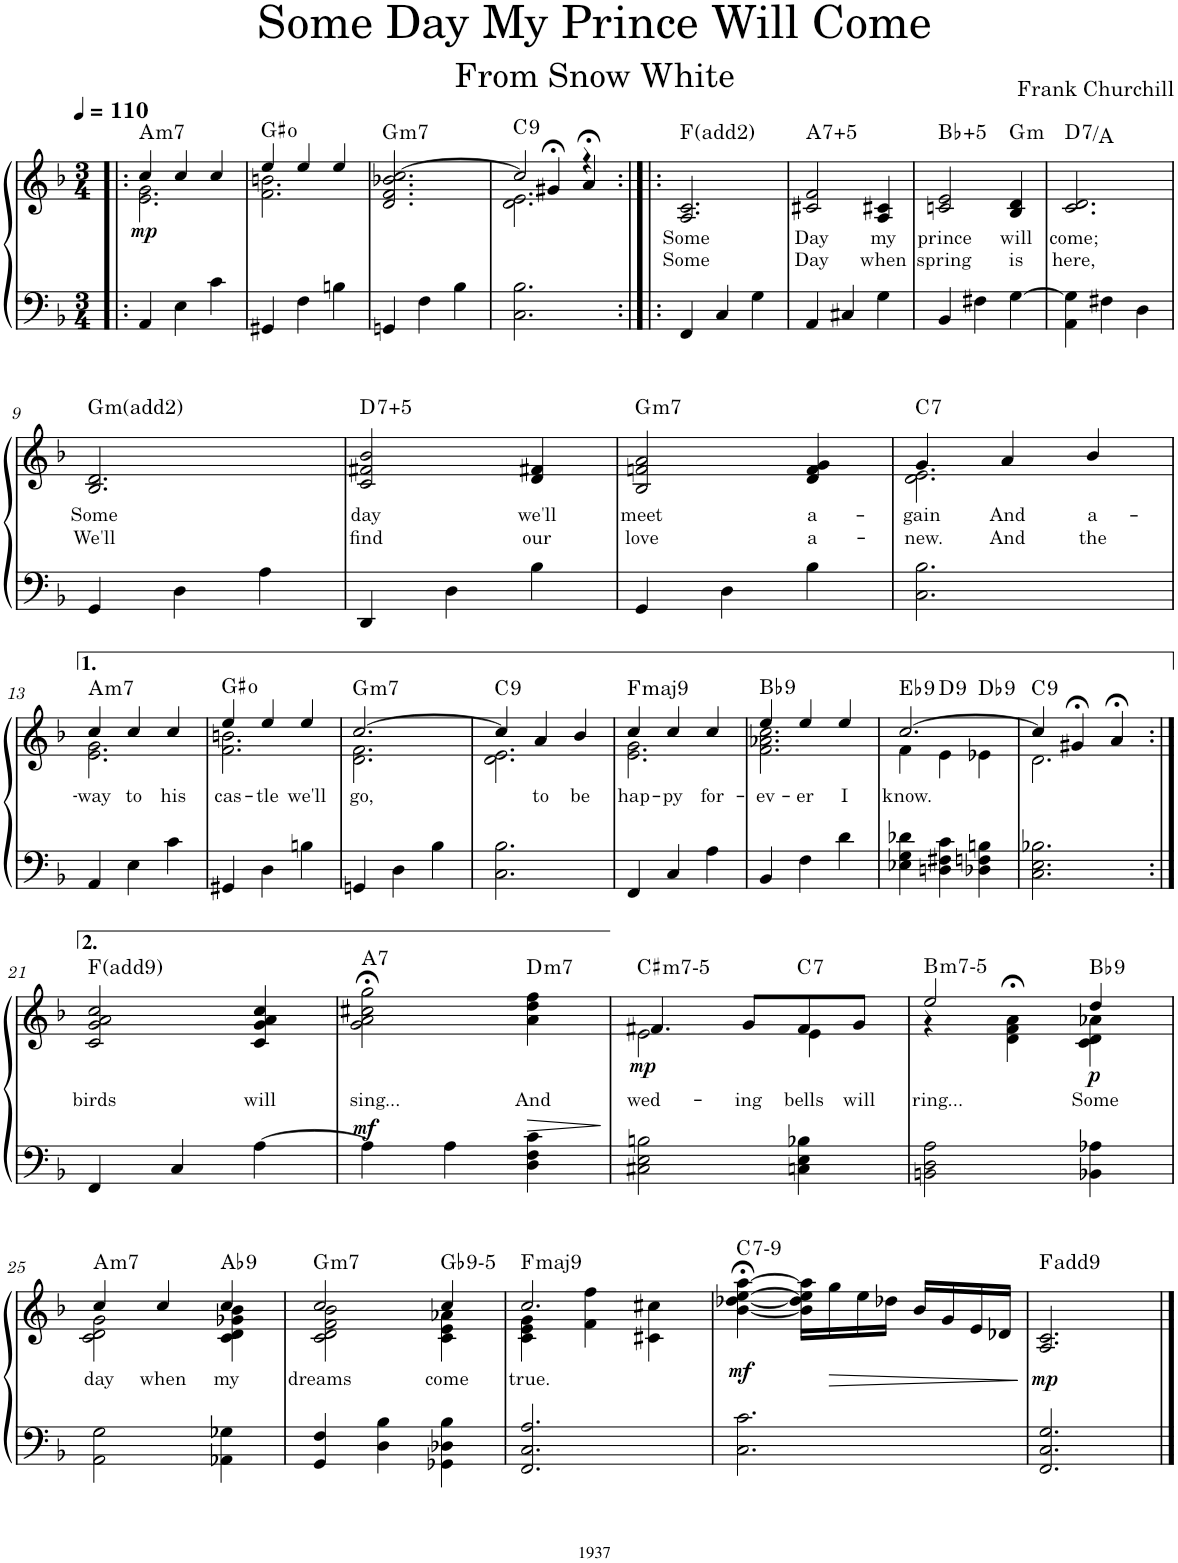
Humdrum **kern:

**kern	**kern	**text	**text	**dynam	**harte
*part1	*part1	*part1	*part1	*part1	*part1
*staff2	*staff1	*staff1	*staff1	*staff1/2	*
*I"Piano	*	*	*	*	*
*I'Pno.	*	*	*	*	*
*clefF4	*clefG2	*	*	*	*
*k[b-]	*k[b-]	*	*	*	*
*M3/4	*M3/4	*	*	*	*
*MM110	*MM110	*	*	*	*
=1!|:	=1!|:	=1!|:	=1!|:	=1!|:	=1!|:
*	*^	*	*	*	*
!	!	!	!	!	!LO:DY:b	!LO:H:kt=m7
4AA/	4cc/	2.e\ 2.g\	.	.	mp	A:min7
4E\	4cc/	.	.	.	.	.
4c\	4cc/	.	.	.	.	.
=2	=2	=2	=2	=2	=2	=2
4GG#X/	4ee/	2.f\ 2.bn\	.	.	.	G#:dim
4F\	4ee/	.	.	.	.	.
4Bn\	4ee/	.	.	.	.	.
=3	=3	=3	=3	=3	=3	=3
!	!	!	!	!	!	!LO:H:kt=m7
4GGn/	[2.cc/	2.d/ 2.f/ 2.b-X/	.	.	.	G:min7
4F\	.	.	.	.	.	.
4B-\	.	.	.	.	.	.
=4	=4	=4	=4	=4	=4	=4
*	*	*^	*	*	*	*
!	!	!	!	!	!	!	!LO:H:kt=9
2.C\ 2.B-\	2cc/]	2.d\ 2.e\	4ryy	.	.	.	C:9
.	.	.	4g#X;</	.	.	.	.
.	4r	.	4a;</	.	.	.	.
=5:|!|:	=5:|!|:	=5:|!|:	=5:|!|:	=5:|!|:	=5:|!|:	=5:|!|:	=5:|!|:
!	!	!	!	!LO:LY:b	!LO:LY:b	!	!
*	*v	*v	*v	*	*	*	*
4FF/	2.A/ 2.c/	Some	Some	.	.
4C/	.	.	.	.	.
4G\	.	.	.	.	.
=6	=6	=6	=6	=6	=6
!	!	!LO:LY:b	!LO:LY:b	!	!
4AA/	2c#X/ 2f/	Day	Day	.	.
4C#X/	.	.	.	.	.
!	!	!LO:LY:b	!LO:LY:b	!	!
4G\	4A/ 4c#X/	my	when	.	.
=7	=7	=7	=7	=7	=7
!	!	!LO:LY:b	!LO:LY:b	!	!
4BB-/	2cn/ 2e/	prince	spring	.	.
4F#X\	.	.	.	.	.
!	!	!LO:LY:b	!LO:LY:b	!	!
[4G\	4B-/ 4d/	will	is	.	.
=8	=8	=8	=8	=8	=8
!	!	!LO:LY:b	!LO:LY:b	!	!
4AA\ 4G\]	2.c/ 2.d/	come;	here,	.	.
4F#X\	.	.	.	.	.
4D\	.	.	.	.	.
!!LO:LB:g=z
=9	=9	=9	=9	=9	=9
!	!	!LO:LY:b	!LO:LY:b	!	!
4GG/	2.B-/ 2.d/	Some	We'll	.	.
4D\	.	.	.	.	.
4A\	.	.	.	.	.
=10	=10	=10	=10	=10	=10
!	!	!LO:LY:b	!LO:LY:b	!	!
4DD/	2c/ 2f#X/ 2b-/	day	find	.	.
4D\	.	.	.	.	.
!	!	!LO:LY:b	!LO:LY:b	!	!
4B-\	4d/ 4f#X/	we'll	our	.	.
=11	=11	=11	=11	=11	=11
!	!	!LO:LY:b	!LO:LY:b	!	!
4GG/	2B-/ 2fn/ 2a/	meet	love	.	.
4D\	.	.	.	.	.
!	!	!LO:LY:b	!LO:LY:b	!	!
4B-\	4d/ 4f/ 4g/	a-	a-	.	.
=12	=12	=12	=12	=12	=12
!	!	!LO:LY:b	!LO:LY:b	!	!LO:H:kt=7
*	*^	*	*	*	*
2.C\ 2.B-\	4g/	2.d\ 2.e\	-gain	-new.	.	C:7
!	!	!	!LO:LY:b	!LO:LY:b	!	!
.	4a/	.	And	And	.	.
!	!	!	!LO:LY:b	!LO:LY:b	!	!
.	4b-/	.	a-	the	.	.
!!LO:LB:g=z	!!
=13	=13	=13	=13	=13	=13	=13
!	!	!	!LO:LY:b	!	!	!LO:H:kt=m7
4AA/	4cc/	2.e\ 2.g\	-way	.	.	A:min7
!	!	!	!LO:LY:b	!	!	!
4E\	4cc/	.	to	.	.	.
!	!	!	!LO:LY:b	!	!	!
4c\	4cc/	.	his	.	.	.
=14	=14	=14	=14	=14	=14	=14
!	!	!	!LO:LY:b	!	!	!
4GG#X/	4ee/	2.f\ 2.bn\	cas-	.	.	G#:dim
!	!	!	!LO:LY:b	!	!	!
4D\	4ee/	.	-tle	.	.	.
!	!	!	!LO:LY:b	!	!	!
4Bn\	4ee/	.	we'll	.	.	.
=15	=15	=15	=15	=15	=15	=15
!	!	!	!LO:LY:b	!	!	!LO:H:kt=m7
4GGn/	[2.cc/	2.d\ 2.f\	go,	.	.	G:min7
4D\	.	.	.	.	.	.
4B-\	.	.	.	.	.	.
=16	=16	=16	=16	=16	=16	=16
!	!	!	!	!	!	!LO:H:kt=9
2.C\ 2.B-\	4cc/]	2.d\ 2.e\	.	.	.	C:9
!	!	!	!LO:LY:b	!	!	!
.	4a/	.	to	.	.	.
!	!	!	!LO:LY:b	!	!	!
.	4b-/	.	be	.	.	.
=17	=17	=17	=17	=17	=17	=17
!	!	!	!LO:LY:b	!	!	!LO:H:kt=maj9
4FF/	4cc/	2.e\ 2.g\	hap-	.	.	F:maj9
!	!	!	!LO:LY:b	!	!	!
4C/	4cc/	.	-py	.	.	.
!	!	!	!LO:LY:b	!	!	!
4A\	4cc/	.	for-	.	.	.
=18	=18	=18	=18	=18	=18	=18
!	!	!	!LO:LY:b	!	!	!LO:H:kt=9
4BB-/	4ee/	2.f\ 2.a-X\ 2.cc\	-ev-	.	.	Bb:9
!	!	!	!LO:LY:b	!	!	!
4F\	4ee/	.	-er	.	.	.
!	!	!	!LO:LY:b	!	!	!
4d\	4ee/	.	I	.	.	.
=19	=19	=19	=19	=19	=19	=19
!	!	!	!LO:LY:b	!	!	!LO:H:kt=9
4E-X\ 4G\ 4d-X\	[2.cc/	4f\	know.	.	.	Eb:9
!	!	!	!	!	!	!LO:H:kt=9
4Dn\ 4F#X\ 4c\	.	4e\	.	.	.	D:9
!	!	!	!	!	!	!LO:H:kt=9
4D-X\ 4Fn\ 4Bn\	.	4e-X\	.	.	.	Db:9
=20	=20	=20	=20	=20	=20	=20
*	*	*^	*	*	*	*
!	!	!	!	!	!	!	!LO:H:kt=9
2.C\ 2.E\ 2.B-X\	4cc/]	2.d\	4ryy	.	.	.	C:9
.	2ryy	.	4g#X;</	.	.	.	.
.	.	.	4a;</	.	.	.	.
!!LO:LB:g=z
=21:|!	=21:|!	=21:|!	=21:|!	=21:|!	=21:|!	=21:|!	=21:|!
!	!	!	!	!LO:LY:b	!	!	!
*	*v	*v	*v	*	*	*	*
4FF/	2c/ 2g/ 2a/ 2cc/	birds	.	.	.
4C/	.	.	.	.	.
!	!	!LO:LY:b	!	!	!
[4A\	4c/ 4g/ 4a/ 4cc/	will	.	.	.
=22	=22	=22	=22	=22	=22
!	!	!LO:LY:b	!	!LO:DY:b	!
4A\]	2g\;< 2a\;< 2cc#X\;< 2gg\;<	sing...	.	mf	.
4A\	.	.	.	.	.
!	!	!LO:LY:b	!	!LO:HP:b	!
4D\ 4F\ 4c\	4a\ 4dd\ 4ff\	And	.	>	.
.	.	.	.	]	.
=23	=23	=23	=23	=23	=23
!	!	!LO:LY:b	!	!LO:DY:b	!LO:H:kt=m7-5
*	*^	*	*	*	*
2C#X\ 2E\ 2Bn\	4.f#X/	2e\	wed-	.	mp	C#:hdim7
!	!	!	!LO:LY:b	!	!	!
.	8g/L	.	-ing	.	.	.
!	!	!	!LO:LY:b	!	!	!LO:H:kt=7
4Cn\ 4E\ 4B-X\	8f#/	4e\	bells	.	.	C:7
!	!	!	!LO:LY:b	!	!	!
.	8g/J	.	will	.	.	.
=24	=24	=24	=24	=24	=24	=24
!	!	!	!LO:LY:b	!	!	!LO:H:kt=m7-5
2BBn\ 2D\ 2A\	2ee/	4r	ring...	.	.	B:hdim7
.	.	4d\;< 4f\;< 4a\;<	.	.	.	.
!	!	!	!LO:LY:b	!	!LO:DY:b	!LO:H:kt=9
4BB-X\ 4A-X\	4dd/	4c\ 4d\ 4a-X\	Some	.	p	Bb:9
!!LO:LB:g=z	!!
=25	=25	=25	=25	=25	=25	=25
!	!	!	!LO:LY:b	!	!	!LO:H:kt=m7
2AA\ 2G\	4cc/	2c\ 2d\ 2g\	day	.	.	A:min7
!	!	!	!LO:LY:b	!	!	!
.	4cc/	.	when	.	.	.
!	!	!	!LO:LY:b	!	!	!LO:H:kt=9
4AA-X\ 4G-X\	4cc/	4c\ 4d\ 4g-X\ 4b-\	my	.	.	Ab:9
=26	=26	=26	=26	=26	=26	=26
!	!	!	!LO:LY:b	!	!	!LO:H:kt=m7
4GG/ 4F/	2cc/	2c\ 2d\ 2f\ 2b-\	dreams	.	.	G:min7
4D\ 4B-\	.	.	.	.	.	.
!	!	!	!LO:LY:b	!	!	!LO:H:kt=9
4GG-X\ 4D-X\ 4B-\	4cc/	4c\ 4e\ 4a-X\	come	.	.	Gb:(3,b5,b7,9)
=27	=27	=27	=27	=27	=27	=27
!	!	!	!LO:LY:b	!	!	!LO:H:kt=maj9
2.FF/ 2.C/ 2.A/	2.cc/	4c\ 4e\ 4g\	true.	.	.	F:maj9
.	.	4f\ 4ff\	.	.	.	.
.	.	4c#X\ 4cc#X\	.	.	.	.
=28	=28	=28	=28	=28	=28	=28
!	!	!	!	!	!LO:DY:b	!
*	*v	*v	*	*	*	*
2.C\ 2.c\	[4b-\;< [4dd-X\;< [4ee\;< [4aa\;<	.	.	mf	.
.	16b-\] 16dd-\] 16ee\] 16aa\]LL	.	.	.	.
!	!	!	!	!LO:HP:b	!
.	16gg\	.	.	>	.
.	16ee\	.	.	.	.
.	16dd-X\JJ	.	.	.	.
.	16b-/LL	.	.	.	.
.	16g/	.	.	.	.
.	16e/	.	.	.	.
.	16d-X/JJ	.	.	.	.
.	.	.	.	]	.
=29	=29	=29	=29	=29	=29
!	!	!	!	!LO:DY:b	!
2.FF/ 2.C/ 2.G/	2.A/ 2.c/	.	.	mp	.
==	==	==	==	==	==
*-	*-	*-	*-	*-	*-
